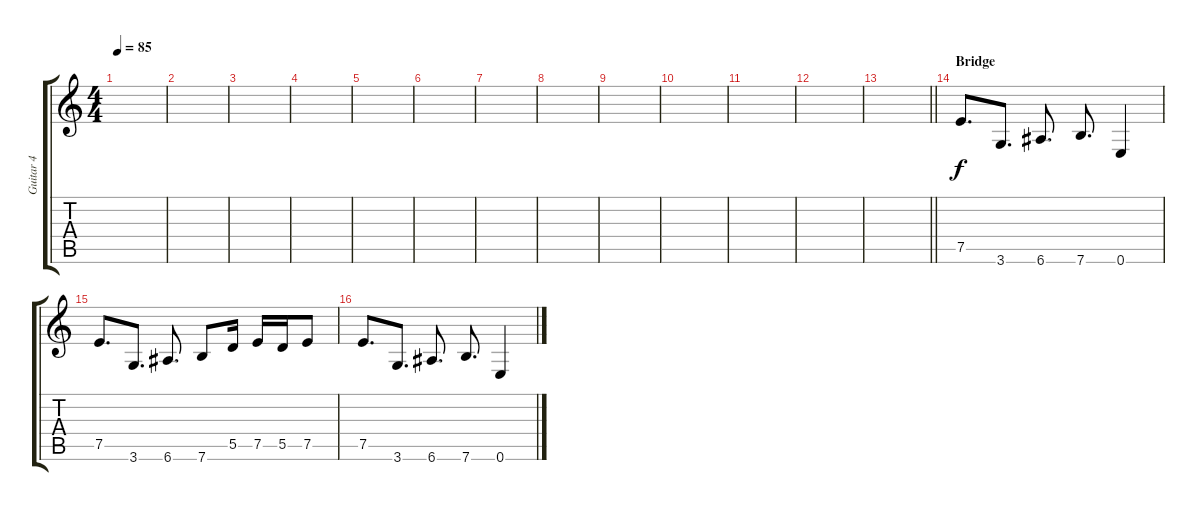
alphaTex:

\track ("Guitar 4" "Guitar 4") {instrument distortionguitar}
\staff {score tabs}
\tuning (E4 B3 G3 D3 A2 E2) {hide}
\ts (4 4)
\tempo 85
\clef g2
\ks c
|
|
|
|
|
|
|
|
|
|
|
|
\barLineRight lightlight
|
\section ("" "Bridge")
7.5.8{d volume 13 balance 16} 3.6.8{d} 6.6.8{d} 7.6.8{d} 0.6.4 |
7.5.8{d} 3.6.8{d} 6.6.8{d} 7.6.8 5.5.16 7.5.16 5.5.16 7.5.8 |
7.5.8{d} 3.6.8{d} 6.6.8{d} 7.6.8{d} 0.6.4
